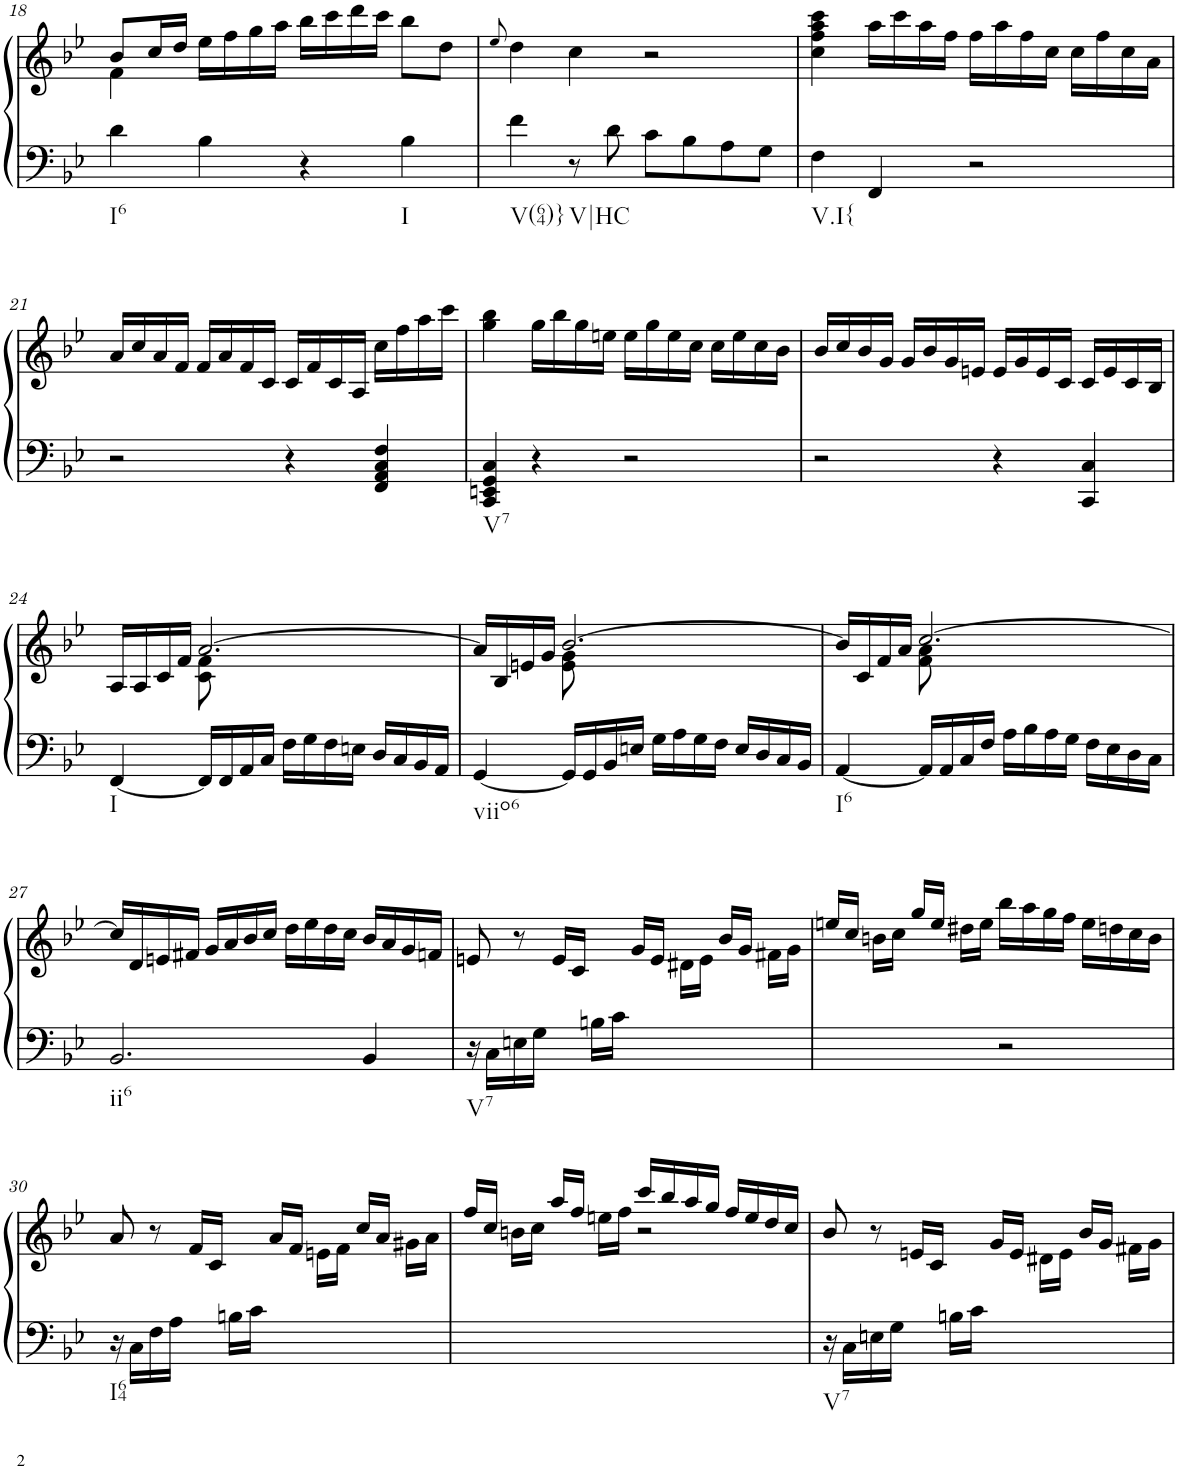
**kern	**kern
*part1	*part1
*staff2	*staff1
*I"Piano	*
*I'Pno.	*
!!LO:PB:g=z
*clefF4	*clefG2
*k[b-e-]	*k[b-e-]
*M4/4	*M4/4
*met(c)	*met(c)
=18	=18
*	*^
!LO:TX:b:t=I6	!	!
4d\	8b-/L	4f\
.	16cc/L	.
.	16dd/JJ	.
4B-\	16ee-\LL	2.ryy
.	16ff\	.
.	16gg\	.
.	16aa\JJ	.
4r	16bb-\LL	.
.	16ccc\	.
.	16ddd\	.
.	16ccc\JJ	.
!LO:TX:b:t=I	!	!
4B-\	8bb-\L	.
.	8dd\J	.
*	*v	*v
=19	=19
.	8qee-/
!LO:TX:b:t=V(64)}	!
4f\	4dd\
!LO:TX:b:t=V|HC	!
8r	4cc\
8d\	.
8c\L	2r
8B-\	.
8A\	.
8G\J	.
=20	=20
!LO:TX:b:t=V.I{	!
4F\	4cc\ 4ff\ 4aa\ 4ccc\
4FF/	16aa\LL
.	16ccc\
.	16aa\
.	16ff\JJ
2r	16ff\LL
.	16aa\
.	16ff\
.	16cc\JJ
.	16cc\LL
.	16ff\
.	16cc\
.	16a\JJ
!!LO:LB:g=z
=21	=21
2r	16a/LL
.	16cc/
.	16a/
.	16f/JJ
.	16f/LL
.	16a/
.	16f/
.	16c/JJ
4r	16c/LL
.	16f/
.	16c/
.	16A/JJ
4FF/ 4AA/ 4C/ 4F/	16cc\LL
.	16ff\
.	16aa\
.	16ccc\JJ
=22	=22
!LO:TX:b:t=V7	!
4CC/ 4EEn/ 4GG/ 4C/	4gg\ 4bb-\
4r	16gg\LL
.	16bb-\
.	16gg\
.	16een\JJ
2r	16ee\LL
.	16gg\
.	16ee\
.	16cc\JJ
.	16cc\LL
.	16ee\
.	16cc\
.	16b-\JJ
=23	=23
2r	16b-/LL
.	16cc/
.	16b-/
.	16g/JJ
.	16g/LL
.	16b-/
.	16g/
.	16en/JJ
4r	16e/LL
.	16g/
.	16e/
.	16c/JJ
4CC/ 4C/	16c/LL
.	16e/
.	16c/
.	16B-/JJ
!!LO:LB:g=z
=24	=24
*	*^
!LO:TX:b:t=I	!	!
[4FF/	16A/LL	4ryy
.	16A/	.
.	16c/	.
.	16f/JJ	.
16FF/LL]	[2.a/	8c\ 8f\
16FF/	.	.
16AA/	.	2ryy
16C/JJ	.	.
16F\LL	.	.
16G\	.	.
16F\	.	.
16En\JJ	.	.
16D/LL	.	.
16C/	.	.
16BB-/	.	8ryy
16AA/JJ	.	.
=25	=25	=25
!LO:TX:b:t=viio6	!	!
[4GG/	16a/LL]	4ryy
.	16B-/	.
.	16en/	.
.	16g/JJ	.
16GG/LL]	[2.b-/	8e\ 8g\
16GG/	.	.
16BB-/	.	2ryy
16En/JJ	.	.
16G\LL	.	.
16A\	.	.
16G\	.	.
16F\JJ	.	.
16E/LL	.	.
16D/	.	.
16C/	.	8ryy
16BB-/JJ	.	.
=26	=26	=26
!LO:TX:b:t=I6	!	!
[4AA/	16b-/LL]	4ryy
.	16c/	.
.	16f/	.
.	16a/JJ	.
16AA/LL]	[2.cc/	8f\ 8a\
16AA/	.	.
16C/	.	2ryy
16F/JJ	.	.
16A\LL	.	.
16B-\	.	.
16A\	.	.
16G\JJ	.	.
16F\LL	.	.
16E-\	.	.
16D\	.	8ryy
16C\JJ	.	.
*	*v	*v
!!LO:LB:g=z
=27	=27
!LO:TX:b:t=ii6	!
2.BB-/	16cc/LL]
.	16d/
.	16en/
.	16f#X/JJ
.	16g/LL
.	16a/
.	16b-/
.	16cc/JJ
.	16dd\LL
.	16ee-\
.	16dd\
.	16cc\JJ
4BB-/	16b-/LL
.	16a/
.	16g/
.	16fn/JJ
=28	=28
*	*^
!LO:TX:b:t=V7	!	!
16r	8en/	8ryy
16C\LL	.	.
*	*v	*v
16En\	8r
16G\JJ	.
8ryy	16e/LL
.	16c/JJ
16Bn\LL	8ryy
16c\JJ	.
8ryy	16g/LL
.	16e/JJ
*	*^
8ryy	8ryy	16d#X\LL
.	.	16e\JJ
8ryy	16b-/LL	8ryy
.	16g/JJ	.
8ryy	8ryy	16f#X\LL
.	.	16g\JJ
*	*v	*v
=29	=29
2ryy	16een/LL
.	16cc/JJ
.	16bn\LL
.	16cc\JJ
.	16gg/LL
.	16ee/JJ
.	16dd#X\LL
.	16ee\JJ
2r	16bb-\LL
.	16aa\
.	16gg\
.	16ff\JJ
.	16ee\LL
.	16ddn\
.	16cc\
.	16b\JJ
!!LO:LB:g=z
=30	=30
*	*^
!LO:TX:b:t=I64	!	!
16r	8a/	8ryy
16C\LL	.	.
*	*v	*v
16F\	8r
16A\JJ	.
8ryy	16f/LL
.	16c/JJ
16Bn\LL	8ryy
16c\JJ	.
8ryy	16a/LL
.	16f/JJ
*	*^
8ryy	8ryy	16en\LL
.	.	16f\JJ
8ryy	16cc/LL	8ryy
.	16a/JJ	.
8ryy	8ryy	16g#X\LL
.	.	16a\JJ
*	*v	*v
=31	=31
2ryy	16ff/LL
.	16cc/JJ
.	16bn\LL
.	16cc\JJ
.	16aa/LL
.	16ff/JJ
.	16een\LL
.	16ff\JJ
2r	16ccc/LL
.	16bb-/
.	16aa/
.	16gg/JJ
.	16ff/LL
.	16ee/
.	16dd/
.	16cc/JJ
=32	=32
*	*^
!LO:TX:b:t=V7	!	!
16r	8b-/	8ryy
16C\LL	.	.
*	*v	*v
16En\	8r
16G\JJ	.
8ryy	16en/LL
.	16c/JJ
16Bn\LL	8ryy
16c\JJ	.
8ryy	16g/LL
.	16e/JJ
*	*^
8ryy	8ryy	16d#X\LL
.	.	16e\JJ
8ryy	16b-/LL	8ryy
.	16g/JJ	.
8ryy	8ryy	16f#X\LL
.	.	16g\JJ
*	*v	*v
=	=
*-	*-
